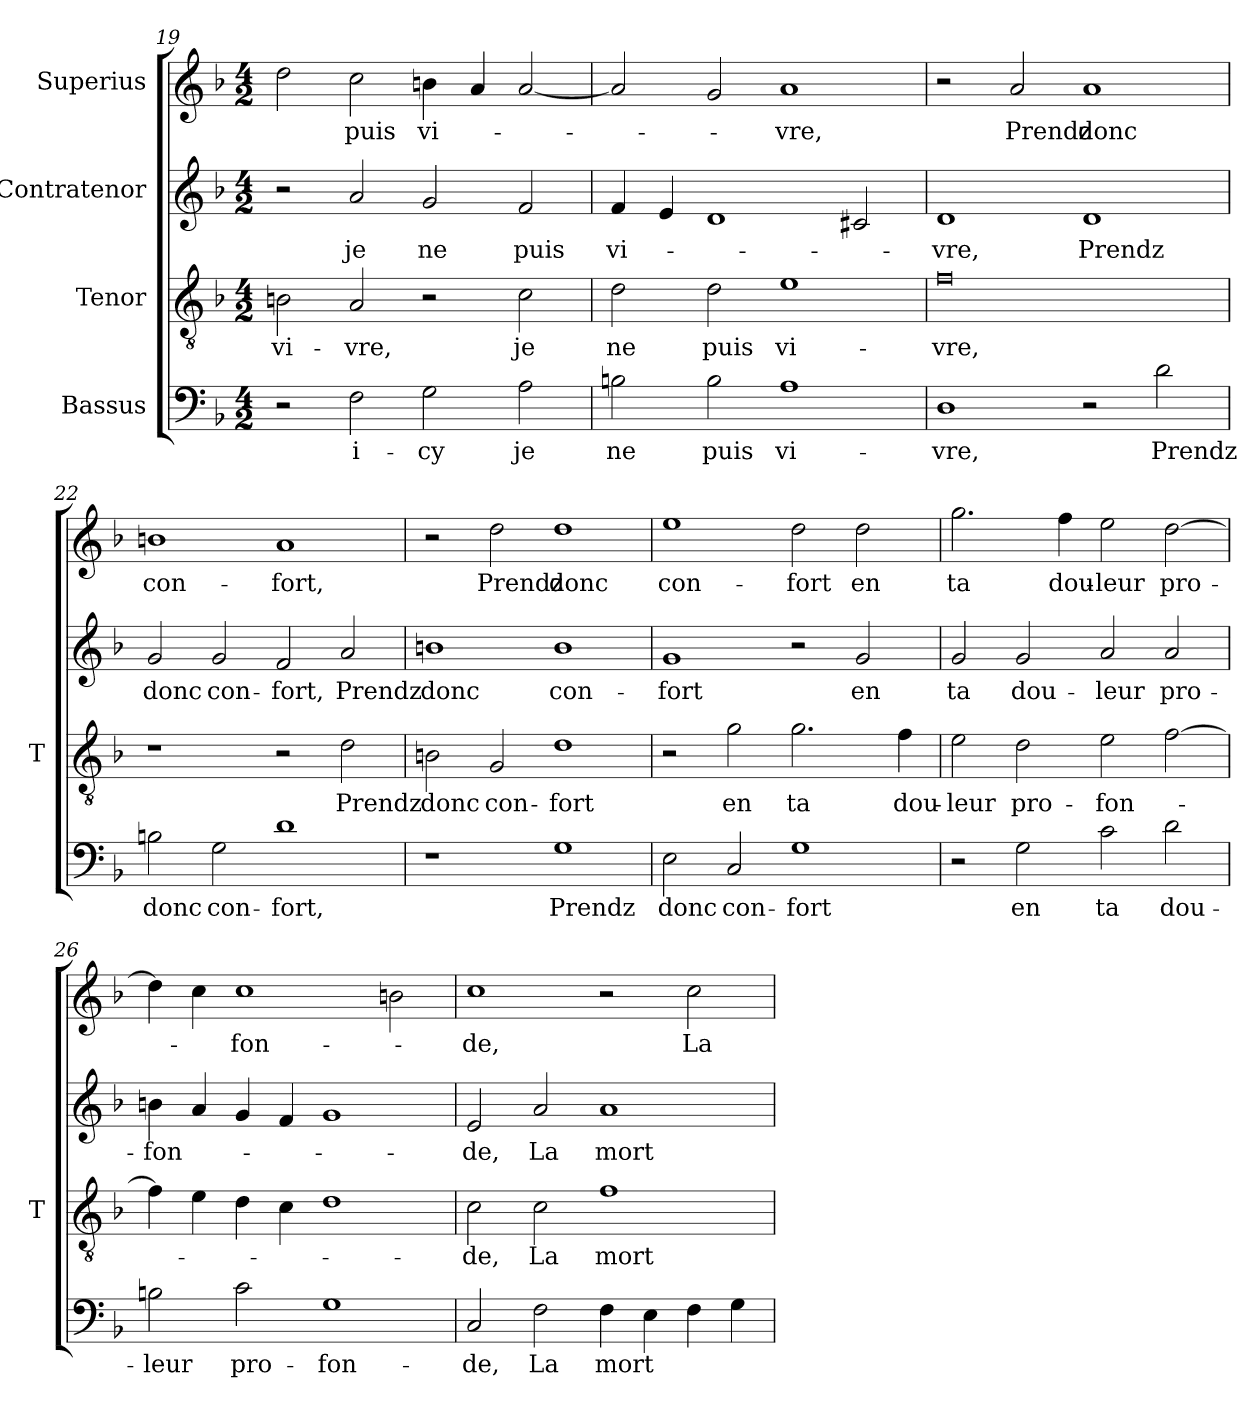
**kern	**text	**kern	**text	**kern	**text	**kern	**text
*part4	*part4	*part3	*part3	*part2	*part2	*part1	*part1
*staff4	*staff4	*staff3	*staff3	*staff2	*staff2	*staff1	*staff1
*I"Bassus	*	*I"Tenor	*	*I"Contratenor	*	*I"Superius	*
*	*	*I'T	*	*	*	*	*
*clefF4	*	*clefGv2	*	*clefG2	*	*clefG2	*
*k[b-]	*	*k[b-]	*	*k[b-]	*	*k[b-]	*
*M4/2	*	*M4/2	*	*M4/2	*	*M4/2	*
=19	=19	=19	=19	=19	=19	=19	=19
2r	.	2Bn	vi-	2r	.	2dd	.
2F	i-	2A	-vre,	2a	-je	2cc	-puis
2G	-cy	2r	.	2g	-ne	4b	vi-
.	.	.	.	.	.	4a	.
2A	-je	2c	-je	2f	-puis	[2a	.
=20	=20	=20	=20	=20	=20	=20	=20
2Bn	-ne	2d	-ne	4f	vi-	2a]	.
.	.	.	.	4e	.	.	.
2B	-puis	2d	-puis	1d	.	2g	.
1A	vi-	1e	vi-	.	.	1a	-vre,
.	.	.	.	2c#X	.	.	.
=21	=21	=21	=21	=21	=21	=21	=21
1D	-vre,	0f	-vre,	1d	-vre,	2r	.
.	.	.	.	.	.	2a	-Prendz
2r	.	.	.	1d	-Prendz	1a	-donc
2d	-Prendz	.	.	.	.	.	.
=22	=22	=22	=22	=22	=22	=22	=22
2Bn	-donc	1r	.	2g	-donc	1b	con-
2G	con-	.	.	2g	con-	.	.
1d	-fort,	2r	.	2f	-fort,	1a	-fort,
.	.	2d	-Prendz	2a	-Prendz	.	.
=23	=23	=23	=23	=23	=23	=23	=23
1r	.	2Bn	-donc	1b	-donc	2r	.
.	.	2G	con-	.	.	2dd	-Prendz
1G	-Prendz	1d	-fort	1b	con-	1dd	-donc
=24	=24	=24	=24	=24	=24	=24	=24
2E	-donc	2r	.	1g	-fort	1ee	con-
2C	con-	2g	-en	.	.	.	.
1G	-fort	2.g	-ta	2r	.	2dd	-fort
.	.	.	.	2g	-en	2dd	-en
.	.	4f	dou-	.	.	.	.
=25	=25	=25	=25	=25	=25	=25	=25
2r	.	2e	-leur	2g	-ta	2.gg	-ta
2G	-en	2d	pro-	2g	dou-	.	.
.	.	.	.	.	.	4ff	dou-
2c	-ta	2e	fon-	2a	-leur	2ee	-leur
2d	dou-	[2f	.	2a	pro-	[2dd	pro-
=26	=26	=26	=26	=26	=26	=26	=26
2Bn	-leur	4f]	.	4b	fon-	4dd]	.
.	.	4e	.	4a	.	4cc	.
2c	pro-	4d	.	4g	.	1cc	fon-
.	.	4c	.	4f	.	.	.
1G	fon-	1d	.	1g	.	.	.
.	.	.	.	.	.	2bn	.
=27	=27	=27	=27	=27	=27	=27	=27
2C	-de,	2c	-de,	2e	-de,	1cc	-de,
2F	-La	2c	-La	2a	-La	.	.
4F	-mort	1f	-mort	1a	-mort	2r	.
4E	.	.	.	.	.	.	.
4F	.	.	.	.	.	2cc	-La
4G	.	.	.	.	.	.	.
=	=	=	=	=	=	=	=
*-	*-	*-	*-	*-	*-	*-	*-
